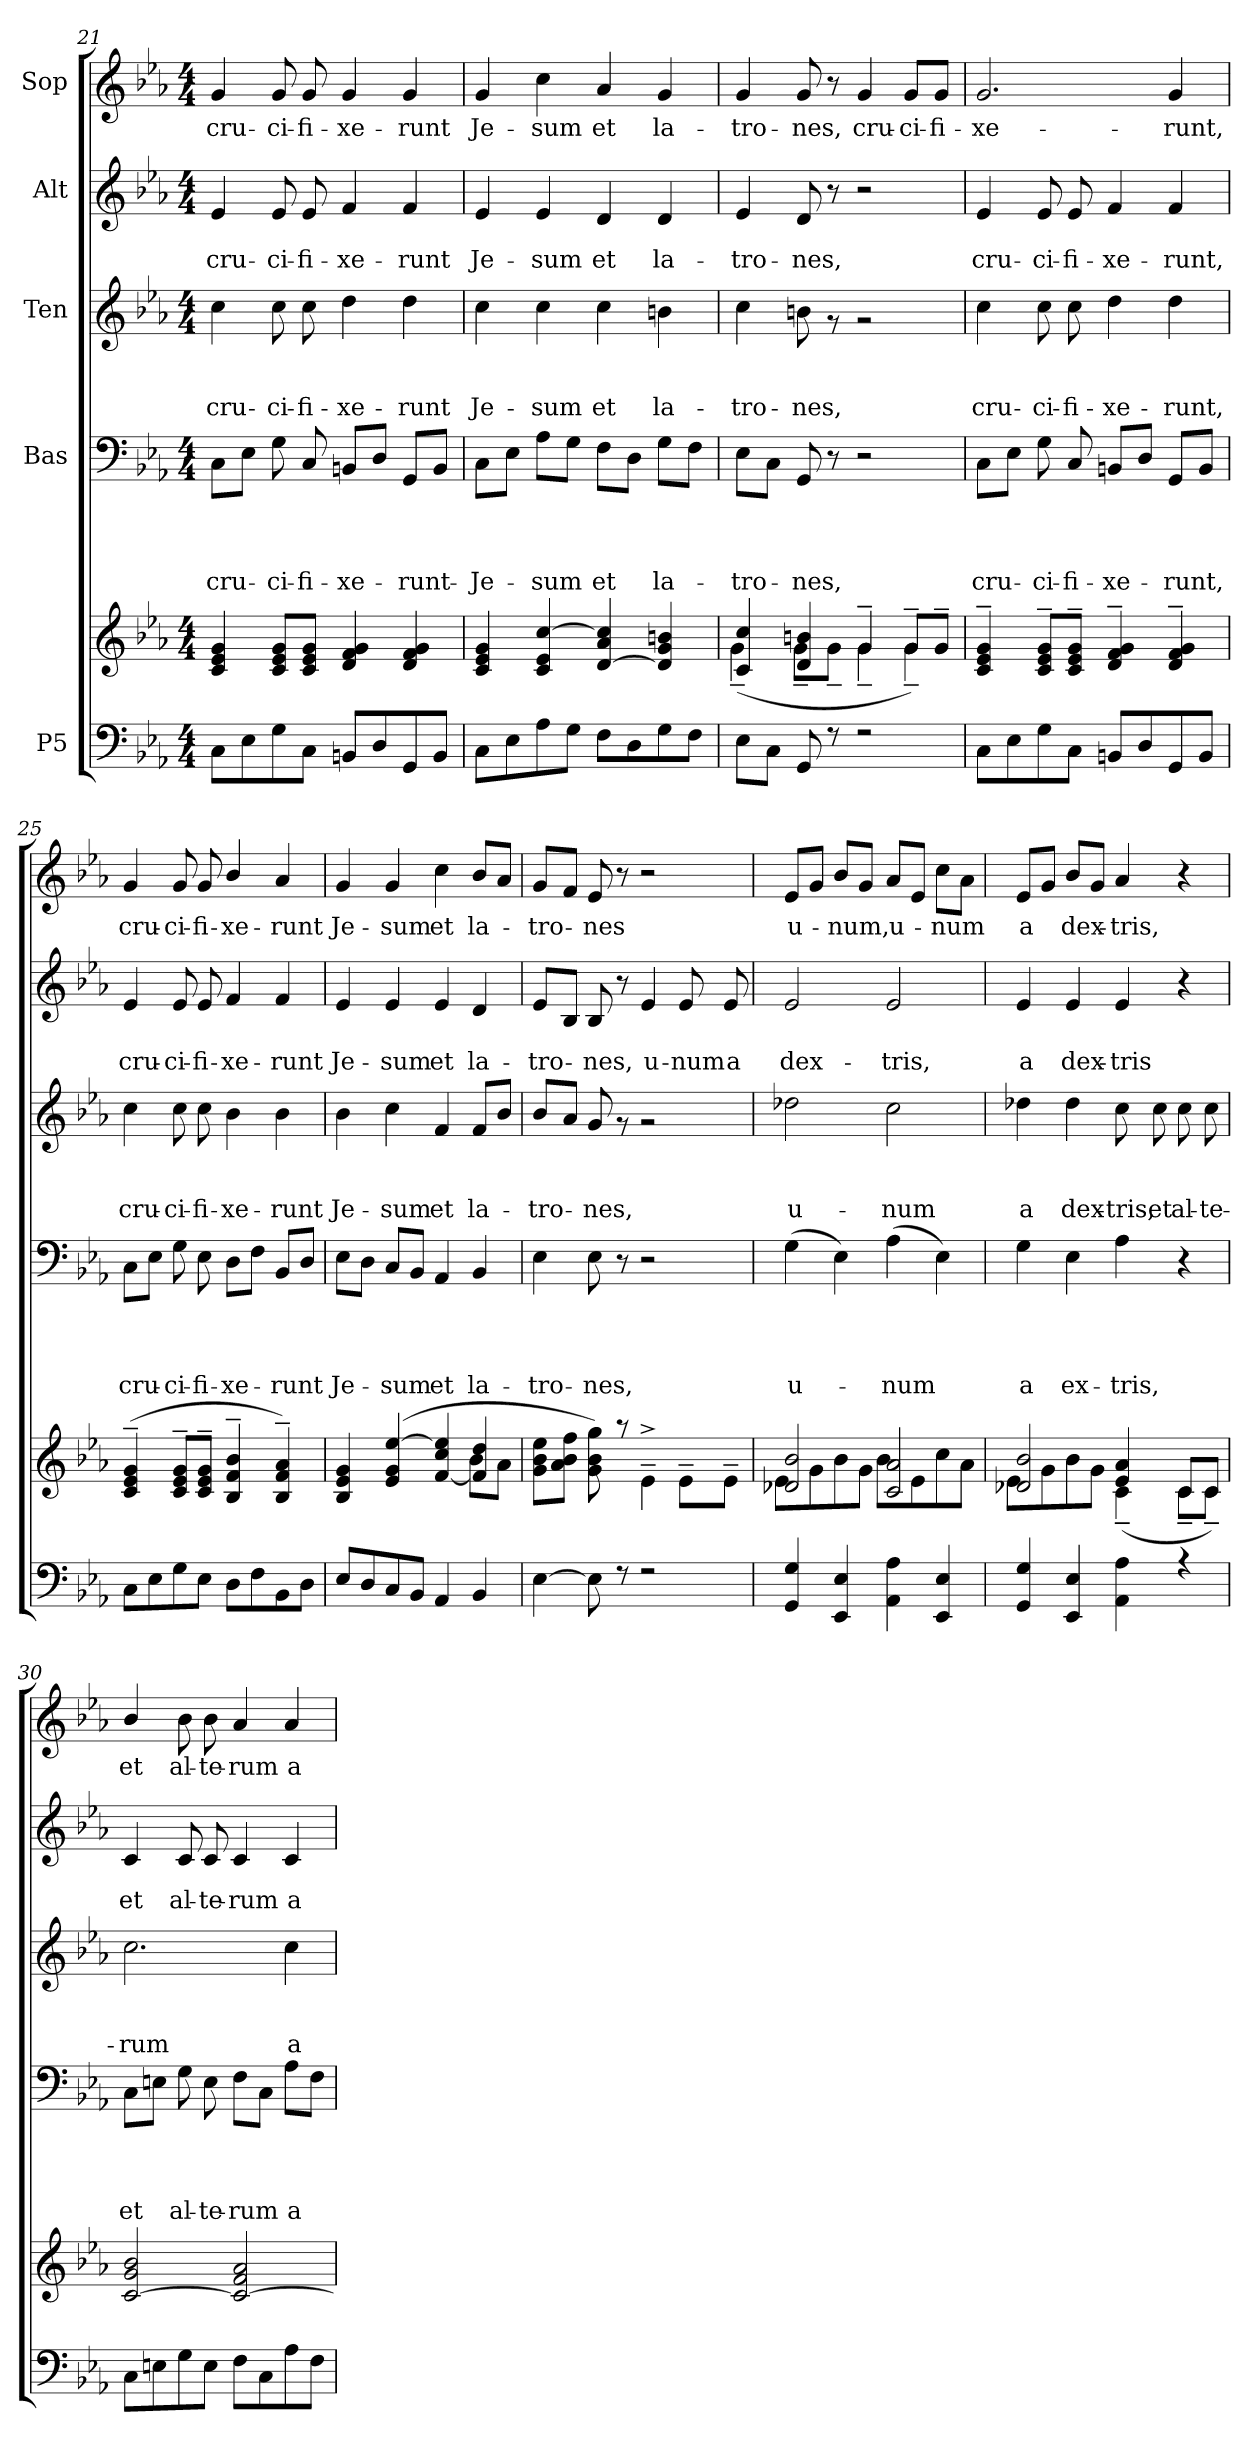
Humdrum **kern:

**kern	**kern	**kern	**text	**text	**text	**text	**kern	**text	**text	**text	**kern	**text	**text	**kern	**text
*part5	*part5	*part4	*part4	*part4	*part4	*part4	*part3	*part3	*part3	*part3	*part2	*part2	*part2	*part1	*part1
*staff6	*staff5	*staff4	*staff4	*staff4	*staff4	*staff4	*staff3	*staff3	*staff3	*staff3	*staff2	*staff2	*staff2	*staff1	*staff1
*I"P5	*	*I"Bas	*	*	*	*	*I"Ten	*	*	*	*I"Alt	*	*	*I"Sop	*
!!LO:LB:g=z
*clefF4	*clefG2	*clefF4	*	*	*	*	*clefG2	*	*	*	*clefG2	*	*	*clefG2	*
*k[b-e-a-]	*k[b-e-a-]	*k[b-e-a-]	*	*	*	*	*k[b-e-a-]	*	*	*	*k[b-e-a-]	*	*	*k[b-e-a-]	*
*E-:	*E-:	*E-:	*	*	*	*	*E-:	*	*	*	*E-:	*	*	*E-:	*
*M4/4	*M4/4	*M4/4	*	*	*	*	*M4/4	*	*	*	*M4/4	*	*	*M4/4	*
=21	=21	=21	=21	=21	=21	=21	=21	=21	=21	=21	=21	=21	=21	=21	=21
*^	*^	*	*	*	*	*	*	*	*	*	*	*	*	*	*
!	!	!	!	!	!	!	!	!LO:LY:b	!	!	!	!LO:LY:b	!	!	!LO:LY:b	!	!LO:LY:b
*	*	*	*	*	*	*	*	*	*^	*	*	*	*	*	*	*	*
8C\L	1ryy	4c/ 4e-/ 4g/	1ryy	8C\L	.	.	.	cru-	1ryy	4cc\	.	.	cru-	4e-/	.	cru-	4g/	cru-
8E-\	.	.	.	8E-\J	.	.	.	.	.	.	.	.	.	.	.	.	.	.
!	!	!	!	!	!	!	!	!LO:LY:b	!	!	!	!	!LO:LY:b	!	!	!LO:LY:b	!	!LO:LY:b
8G\	.	8c/ 8e-/ 8g/L	.	8G\	.	.	.	-ci-	.	8cc\	.	.	-ci-	8e-/	.	-ci-	8g/	-ci-
!	!	!	!	!	!	!	!	!LO:LY:b	!	!	!	!	!LO:LY:b	!	!	!LO:LY:b	!	!LO:LY:b
8C\J	.	8c/ 8e-/ 8g/J	.	8C/	.	.	.	-fi-	.	8cc\	.	.	-fi-	8e-/	.	-fi-	8g/	-fi-
!	!	!	!	!	!	!	!	!LO:LY:b	!	!	!	!	!LO:LY:b	!	!	!LO:LY:b	!	!LO:LY:b
8BBn/L	.	4d/ 4f/ 4g/	.	8BBn/L	.	.	.	-xe-	.	4dd\	.	.	-xe-	4f/	.	-xe-	4g/	-xe-
8D/	.	.	.	8D/J	.	.	.	.	.	.	.	.	.	.	.	.	.	.
!	!	!	!	!	!	!	!	!LO:LY:b	!	!	!	!	!LO:LY:b	!	!	!LO:LY:b	!	!LO:LY:b
8GG/	.	4d/ 4f/ 4g/	.	8GG/L	.	.	.	-runt-	.	4dd\	.	.	-runt	4f/	.	-runt	4g/	-runt
8BB/J	.	.	.	8BB/J	.	.	.	.	.	.	.	.	.	.	.	.	.	.
=22	=22	=22	=22	=22	=22	=22	=22	=22	=22	=22	=22	=22	=22	=22	=22	=22	=22	=22
!	!	!	!	!	!	!	!	!LO:LY:b	!	!	!	!	!LO:LY:b	!	!	!LO:LY:b	!	!LO:LY:b
8C\L	1ryy	4c/ 4e-/ 4g/	1ryy	8C\L	.	.	.	-Je-	1ryy	4cc\	.	.	Je-	4e-/	.	Je-	4g/	Je-
8E-\	.	.	.	8E-\J	.	.	.	.	.	.	.	.	.	.	.	.	.	.
!	!	!	!	!	!	!	!	!LO:LY:b	!	!	!	!	!LO:LY:b	!	!	!LO:LY:b	!	!LO:LY:b
8A-\	.	4c/ 4e-/ [>4cc/	.	8A-\L	.	.	.	-sum	.	4cc\	.	.	-sum	4e-/	.	-sum	4cc\	-sum
8G\J	.	.	.	8G\J	.	.	.	.	.	.	.	.	.	.	.	.	.	.
!	!	!	!	!	!	!	!	!LO:LY:b	!	!	!	!	!LO:LY:b	!	!	!LO:LY:b	!	!LO:LY:b
8F\L	.	[<4d/ 4a-/ 4cc/]	.	8F\L	.	.	.	et	.	4cc\	.	.	et	4d/	.	et	4a-/	et
8D\	.	.	.	8D\J	.	.	.	.	.	.	.	.	.	.	.	.	.	.
!	!	!	!	!	!	!	!	!LO:LY:b	!	!	!	!	!LO:LY:b	!	!	!LO:LY:b	!	!LO:LY:b
8G\	.	4d/] 4g/ 4bn/	.	8G\L	.	.	.	la-	.	4bn\	.	.	la-	4d/	.	la-	4g/	la-
8F\J	.	.	.	8F\J	.	.	.	.	.	.	.	.	.	.	.	.	.	.
=23	=23	=23	=23	=23	=23	=23	=23	=23	=23	=23	=23	=23	=23	=23	=23	=23	=23	=23
!	!	!	!	!	!	!	!	!LO:LY:b	!	!	!	!	!LO:LY:b	!	!	!LO:LY:b	!	!LO:LY:b
8E-\L	1ryy	4c/ 4cc/	(<4g~<\	8E-\L	.	.	.	-tro-	1ryy	4cc\	.	.	-tro-	4e-/	.	-tro-	4g/	-tro-
8C\J	.	.	.	8C\J	.	.	.	.	.	.	.	.	.	.	.	.	.	.
!	!	!	!	!	!	!	!	!LO:LY:b	!	!	!	!	!LO:LY:b	!	!	!LO:LY:b	!	!LO:LY:b
8GG/	.	4d/ 4bn/	8g~<\L	8GG/	.	.	.	-nes,	.	8bn\	.	.	-nes,	8d/	.	-nes,	8g/	-nes,
8r	.	.	8g~<\J	8r	.	.	.	.	.	8r	.	.	.	8r	.	.	8r	.
!	!	!	!	!	!	!	!	!	!	!	!	!	!	!	!	!	!	!LO:LY:b
2r	.	4g~</	4g~<\	2r	.	.	.	.	.	2r	.	.	.	2r	.	.	4g/	cru-
!	!	!	!	!	!	!	!	!	!	!	!	!	!	!	!	!	!	!LO:LY:b
.	.	8g~</L	4g~<\)	.	.	.	.	.	.	.	.	.	.	.	.	.	8g/L	-ci-
!	!	!	!	!	!	!	!	!	!	!	!	!	!	!	!	!	!	!LO:LY:b
.	.	8g~</J	.	.	.	.	.	.	.	.	.	.	.	.	.	.	8g/J	-fi-
=24	=24	=24	=24	=24	=24	=24	=24	=24	=24	=24	=24	=24	=24	=24	=24	=24	=24	=24
!	!	!	!	!	!	!	!	!LO:LY:b	!	!	!	!	!LO:LY:b	!	!	!LO:LY:b	!	!LO:LY:b
8C\L	1ryy	4c/~> 4e-/~> 4g/~>	1ryy	8C\L	.	.	.	cru-	1ryy	4cc\	.	.	cru-	4e-/	.	cru-	2.g/	-xe-
8E-\	.	.	.	8E-\J	.	.	.	.	.	.	.	.	.	.	.	.	.	.
!	!	!	!	!	!	!	!	!LO:LY:b	!	!	!	!	!LO:LY:b	!	!	!LO:LY:b	!	!
8G\	.	8c/~> 8e-/~> 8g/~>L	.	8G\	.	.	.	-ci-	.	8cc\	.	.	-ci-	8e-/	.	-ci-	.	.
!	!	!	!	!	!	!	!	!LO:LY:b	!	!	!	!	!LO:LY:b	!	!	!LO:LY:b	!	!
8C\J	.	8c/~> 8e-/~> 8g/~>J	.	8C/	.	.	.	-fi-	.	8cc\	.	.	-fi-	8e-/	.	-fi-	.	.
!	!	!	!	!	!	!	!	!LO:LY:b	!	!	!	!	!LO:LY:b	!	!	!LO:LY:b	!	!
8BBn/L	.	4d/~> 4f/~> 4g/~>	.	8BBn/L	.	.	.	-xe-	.	4dd\	.	.	-xe-	4f/	.	-xe-	.	.
8D/	.	.	.	8D/J	.	.	.	.	.	.	.	.	.	.	.	.	.	.
!	!	!	!	!	!	!	!	!LO:LY:b	!	!	!	!	!LO:LY:b	!	!	!LO:LY:b	!	!LO:LY:b
8GG/	.	4d/~> 4f/~> 4g/~>	.	8GG/L	.	.	.	-runt,	.	4dd\	.	.	-runt,	4f/	.	-runt,	4g/	-runt,
8BB/J	.	.	.	8BB/J	.	.	.	.	.	.	.	.	.	.	.	.	.	.
=25	=25	=25	=25	=25	=25	=25	=25	=25	=25	=25	=25	=25	=25	=25	=25	=25	=25	=25
!	!	!	!	!	!	!	!	!LO:LY:b	!	!	!	!	!LO:LY:b	!	!	!LO:LY:b	!	!LO:LY:b
8C\L	1ryy	(<4c/~> 4e-/~> 4g/~>	1ryy	8C\L	.	.	.	cru-	1ryy	4cc\	.	.	cru-	4e-/	.	cru-	4g/	cru-
8E-\	.	.	.	8E-\J	.	.	.	.	.	.	.	.	.	.	.	.	.	.
!	!	!	!	!	!	!	!	!LO:LY:b	!	!	!	!	!LO:LY:b	!	!	!LO:LY:b	!	!LO:LY:b
8G\	.	8c/~> 8e-/~> 8g/~>L	.	8G\	.	.	.	-ci-	.	8cc\	.	.	-ci-	8e-/	.	-ci-	8g/	-ci-
!	!	!	!	!	!	!	!	!LO:LY:b	!	!	!	!	!LO:LY:b	!	!	!LO:LY:b	!	!LO:LY:b
8E-\J	.	8c/~> 8e-/~> 8g/~>J	.	8E-\	.	.	.	-fi-	.	8cc\	.	.	-fi-	8e-/	.	-fi-	8g/	-fi-
!	!	!	!	!	!	!	!	!LO:LY:b	!	!	!	!	!LO:LY:b	!	!	!LO:LY:b	!	!LO:LY:b
8D\L	.	4B-/~> 4f/~> 4b-/~>	.	8D\L	.	.	.	-xe-	.	4b-\	.	.	-xe-	4f/	.	-xe-	4b-/	-xe-
8F\	.	.	.	8F\J	.	.	.	.	.	.	.	.	.	.	.	.	.	.
!	!	!	!	!	!	!	!	!LO:LY:b	!	!	!	!	!LO:LY:b	!	!	!LO:LY:b	!	!LO:LY:b
8BB-\	.	4B-/~> 4f/~> 4a-/~>)	.	8BB-/L	.	.	.	-runt	.	4b-\	.	.	-runt	4f/	.	-runt	4a-/	-runt
8D\J	.	.	.	8D/J	.	.	.	.	.	.	.	.	.	.	.	.	.	.
!!LO:PB:g=z
=26	=26	=26	=26	=26	=26	=26	=26	=26	=26	=26	=26	=26	=26	=26	=26	=26	=26	=26
!	!	!	!	!	!	!	!	!LO:LY:b	!	!	!	!	!LO:LY:b	!	!	!LO:LY:b	!	!LO:LY:b
8E-/L	1ryy	4B-/ 4e-/ 4g/	2.ryy	8E-\L	.	.	.	Je-	1ryy	4b-\	.	.	Je-	4e-/	.	Je-	4g/	Je-
8D/	.	.	.	8D\J	.	.	.	.	.	.	.	.	.	.	.	.	.	.
!	!	!	!	!	!	!	!	!LO:LY:b	!	!	!	!	!LO:LY:b	!	!	!LO:LY:b	!	!LO:LY:b
8C/	.	(>4e-/ 4g/ [>4ee-/	.	8C/L	.	.	.	-sum	.	4cc\	.	.	-sum	4e-/	.	-sum	4g/	-sum
8BB-/J	.	.	.	8BB-/J	.	.	.	.	.	.	.	.	.	.	.	.	.	.
!	!	!	!	!	!	!	!	!LO:LY:b	!	!	!	!	!LO:LY:b	!	!	!LO:LY:b	!	!LO:LY:b
4AA-/	.	[<4f/ 4cc/ 4ee-/]	.	4AA-/	.	.	.	et	.	4f/	.	.	et	4e-/	.	et	4cc\	et
!	!	!	!	!	!	!	!	!LO:LY:b	!	!	!	!	!LO:LY:b	!	!	!LO:LY:b	!	!LO:LY:b
4BB-/	.	4f/] 4dd/	8b-\L	4BB-/	.	.	.	la-	.	8f/L	.	.	la-	4d/	.	la-	8b-/L	la-
.	.	.	8a-\J	.	.	.	.	.	.	8b-/J	.	.	.	.	.	.	8a-/J	.
=27	=27	=27	=27	=27	=27	=27	=27	=27	=27	=27	=27	=27	=27	=27	=27	=27	=27	=27
!	!	!	!	!	!	!	!	!LO:LY:b	!	!	!	!	!LO:LY:b	!	!	!LO:LY:b	!	!LO:LY:b
[>4E-\	1ryy	8g\ 8b-\ 8ee-\L	2ryy	4E-\	.	.	.	-tro-	1ryy	8b-/L	.	.	-tro-	8e-/L	.	-tro-	8g/L	-tro-
.	.	8a-\ 8b-\ 8ff\J	.	.	.	.	.	.	.	8a-/J	.	.	.	8B-/J	.	.	8f/J	.
!	!	!	!	!	!	!	!	!LO:LY:b	!	!	!	!	!LO:LY:b	!	!	!LO:LY:b	!	!LO:LY:b
8E-\]	.	8g\ 8b-\ 8gg\)	.	8E-\	.	.	.	-nes,	.	8g/	.	.	-nes,	8B-/	.	-nes,	8e-/	-nes
8r	.	8raa	.	8r	.	.	.	.	.	8r	.	.	.	8r	.	.	8r	.
!	!	!	!	!	!	!	!	!	!	!	!	!	!	!	!	!LO:LY:b	!	!
2r	.	2ryy	4e-~<^<\	2r	.	.	.	.	.	2r	.	.	.	4e-/	.	u-	2r	.
!	!	!	!	!	!	!	!	!	!	!	!	!	!	!	!	!LO:LY:b	!	!
.	.	.	8e-~<\L	.	.	.	.	.	.	.	.	.	.	8e-/	.	-num	.	.
!	!	!	!	!	!	!	!	!	!	!	!	!	!	!	!	!LO:LY:b	!	!
.	.	.	8e-~<\J	.	.	.	.	.	.	.	.	.	.	8e-/	.	a	.	.
=28	=28	=28	=28	=28	=28	=28	=28	=28	=28	=28	=28	=28	=28	=28	=28	=28	=28	=28
!	!	!	!	!	!	!	!	!LO:LY:b	!	!	!	!	!LO:LY:b	!	!	!LO:LY:b	!	!LO:LY:b
4GG/ 4G/	1ryy	2d-X/ 2b-/	8e-\L	(>4G\	.	.	.	u-	1ryy	2dd-X\	.	.	u-	2e-/	.	dex-	8e-/L	u-
.	.	.	8g\	.	.	.	.	.	.	.	.	.	.	.	.	.	8g/J	.
!	!	!	!	!	!	!	!	!	!	!	!	!	!	!	!	!	!	!LO:LY:b
4EE-/ 4E-/	.	.	8b-\	4E-\)	.	.	.	.	.	.	.	.	.	.	.	.	8b-/L	-num,
.	.	.	8g\J	.	.	.	.	.	.	.	.	.	.	.	.	.	8g/J	.
!	!	!	!	!	!	!	!	!LO:LY:b	!	!	!	!	!LO:LY:b	!	!	!LO:LY:b	!	!LO:LY:b
4AA-\ 4A-\	.	2c/ 2a-/	8b-\L	(>4A-\	.	.	.	-num	.	2cc\	.	.	-num	2e-/	.	-tris,	8a-/L	u-
.	.	.	8e-\	.	.	.	.	.	.	.	.	.	.	.	.	.	8e-/J	.
!	!	!	!	!	!	!	!	!	!	!	!	!	!	!	!	!	!	!LO:LY:b
4EE-/ 4E-/	.	.	8cc\	4E-\)	.	.	.	.	.	.	.	.	.	.	.	.	8cc\L	-num
.	.	.	8a-\J	.	.	.	.	.	.	.	.	.	.	.	.	.	8a-\J	.
=29	=29	=29	=29	=29	=29	=29	=29	=29	=29	=29	=29	=29	=29	=29	=29	=29	=29	=29
!	!	!	!	!	!	!	!	!LO:LY:b	!	!	!	!	!LO:LY:b	!	!	!LO:LY:b	!	!LO:LY:b
4GG/ 4G/	1ryy	2d-X/ 2b-/	8e-\L	4G\	.	.	.	a	1ryy	4dd-X\	.	.	a	4e-/	.	a	8e-/L	a
.	.	.	8g\	.	.	.	.	.	.	.	.	.	.	.	.	.	8g/J	.
!	!	!	!	!	!	!	!	!LO:LY:b	!	!	!	!	!LO:LY:b	!	!	!LO:LY:b	!	!LO:LY:b
4EE-/ 4E-/	.	.	8b-\	4E-\	.	.	.	ex-	.	4dd-\	.	.	dex-	4e-/	.	dex-	8b-/L	dex-
.	.	.	8g\J	.	.	.	.	.	.	.	.	.	.	.	.	.	8g/J	.
!	!	!	!	!	!	!	!	!LO:LY:b	!	!	!	!	!LO:LY:b	!	!	!LO:LY:b	!	!LO:LY:b
4AA-\ 4A-\	.	4e-/ 4a-/	(<4c~<\	4A-\	.	.	.	-tris,	.	8cc\	.	.	-tris,	4e-/	.	-tris	4a-/	-tris,
!	!	!	!	!	!	!	!	!	!	!	!	!	!LO:LY:b	!	!	!	!	!
.	.	.	.	.	.	.	.	.	.	8cc\	.	.	et	.	.	.	.	.
!	!	!	!	!	!	!	!	!	!	!	!	!	!LO:LY:b	!	!	!	!	!
4r	.	8c/L	8c~<\L	4r	.	.	.	.	.	8cc\	.	.	al-	4r	.	.	4r	.
!	!	!	!	!	!	!	!	!	!	!	!	!	!LO:LY:b	!	!	!	!	!
.	.	8c/J	8c~<\J)	.	.	.	.	.	.	8cc\	.	.	-te-	.	.	.	.	.
=30	=30	=30	=30	=30	=30	=30	=30	=30	=30	=30	=30	=30	=30	=30	=30	=30	=30	=30
!	!	!	!	!	!	!	!	!LO:LY:b	!	!	!	!	!LO:LY:b	!	!	!LO:LY:b	!	!LO:LY:b
8C\L	1ryy	[<2c/ 2g/ 2b-/	1ryy	8C\L	.	.	.	et	1ryy	2.cc\	.	.	-rum	4c/	.	et	4b-/	et
8En\	.	.	.	8En\J	.	.	.	.	.	.	.	.	.	.	.	.	.	.
!	!	!	!	!	!	!	!	!LO:LY:b	!	!	!	!	!	!	!	!LO:LY:b	!	!LO:LY:b
8G\	.	.	.	8G\	.	.	.	al-	.	.	.	.	.	8c/	.	al-	8b-\	al-
!	!	!	!	!	!	!	!	!LO:LY:b	!	!	!	!	!	!	!	!LO:LY:b	!	!LO:LY:b
8E\J	.	.	.	8E\	.	.	.	-te-	.	.	.	.	.	8c/	.	-te-	8b-\	-te-
!	!	!	!	!	!	!	!	!LO:LY:b	!	!	!	!	!	!	!	!LO:LY:b	!	!LO:LY:b
8F\L	.	2c/_ 2f/ 2a-/	.	8F\L	.	.	.	-rum	.	.	.	.	.	4c/	.	-rum	4a-/	-rum
8C\	.	.	.	8C\J	.	.	.	.	.	.	.	.	.	.	.	.	.	.
!	!	!	!	!	!	!	!	!LO:LY:b	!	!	!	!	!LO:LY:b	!	!	!LO:LY:b	!	!LO:LY:b
8A-\	.	.	.	8A-\L	.	.	.	a	.	4cc\	.	.	a	4c/	.	a	4a-/	a
8F\J	.	.	.	8F\J	.	.	.	.	.	.	.	.	.	.	.	.	.	.
*v	*v	*	*	*	*	*	*	*	*v	*v	*	*	*	*	*	*	*	*
*	*v	*v	*	*	*	*	*	*	*	*	*	*	*	*	*	*
=	=	=	=	=	=	=	=	=	=	=	=	=	=	=	=
*-	*-	*-	*-	*-	*-	*-	*-	*-	*-	*-	*-	*-	*-	*-	*-
